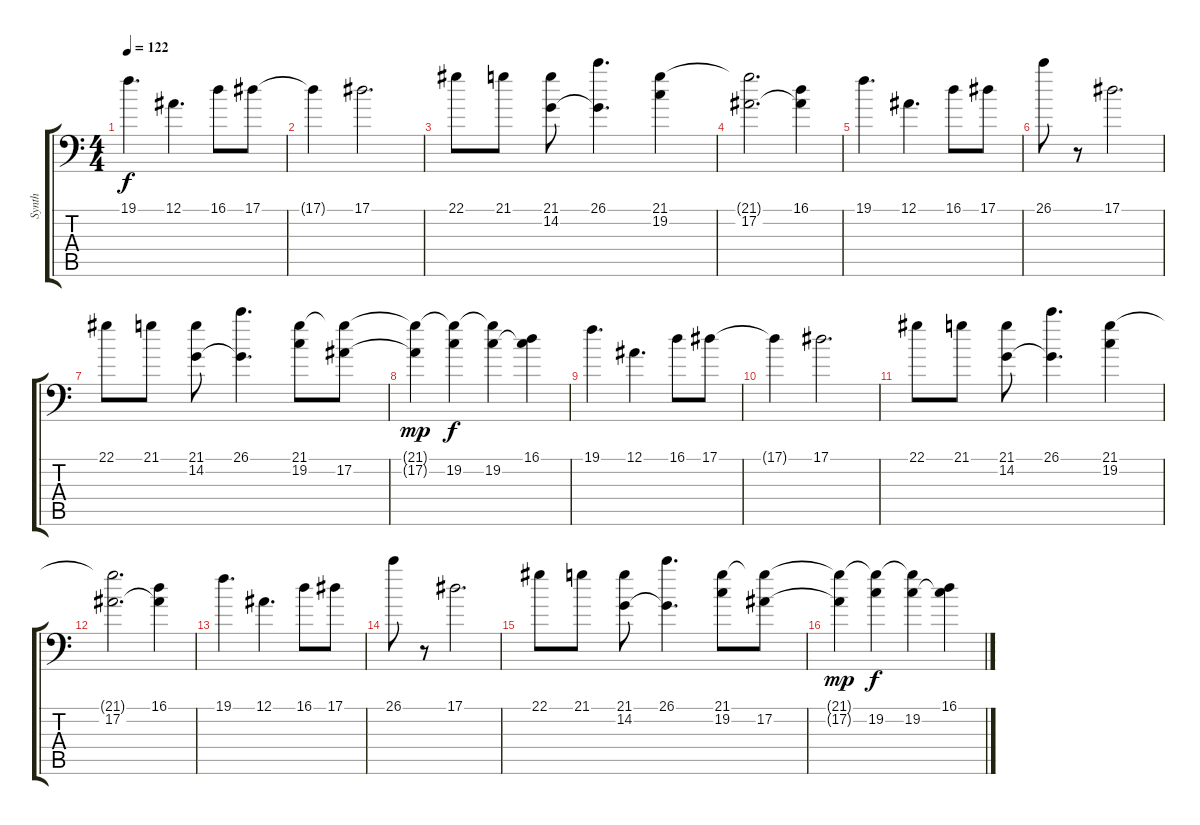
\track ("Synth" "Synth") {instrument brightacousticpiano}
\staff {score tabs}
\tuning (Bb3 F3 Db3 Ab2 Eb2 Ab1) {hide}
\ts (4 4)
\tempo 122
\clef f4
\ks c
19.1.4{d dy f} 12.1.4{d} 16.1.8 17.1.8 |
17.1{t}.4 17.1.2{d} |
22.1.8 21.1.8 (21.1 14.2).8 (26.1 14.2{t}).4{d} (21.1 19.2).4 |
(21.1{t} 17.2).2{d} (16.1 17.2{t}).4 |
19.1.4{d} 12.1.4{d} 16.1.8 17.1.8 |
26.1.8 r.8 17.1.2{d} |
22.1.8 21.1.8 (21.1 14.2).8 (26.1 14.2{t}).4{d} (21.1 19.2).8 (21.1{t} 17.2).8 |
(21.1{t} 17.2{t}).4{dy mp} (21.1{t} 19.2).4{dy f} (21.1{t} 19.2).4 (16.1 19.2{t}).4 |
19.1.4{d} 12.1.4{d} 16.1.8 17.1.8 |
17.1{t}.4 17.1.2{d} |
22.1.8 21.1.8 (21.1 14.2).8 (26.1 14.2{t}).4{d} (21.1 19.2).4 |
(21.1{t} 17.2).2{d} (16.1 17.2{t}).4 |
19.1.4{d} 12.1.4{d} 16.1.8 17.1.8 |
26.1.8 r.8 17.1.2{d} |
22.1.8 21.1.8 (21.1 14.2).8 (26.1 14.2{t}).4{d} (21.1 19.2).8 (21.1{t} 17.2).8 |
(21.1{t} 17.2{t}).4{dy mp} (21.1{t} 19.2).4{dy f} (21.1{t} 19.2).4 (16.1 19.2{t}).4
